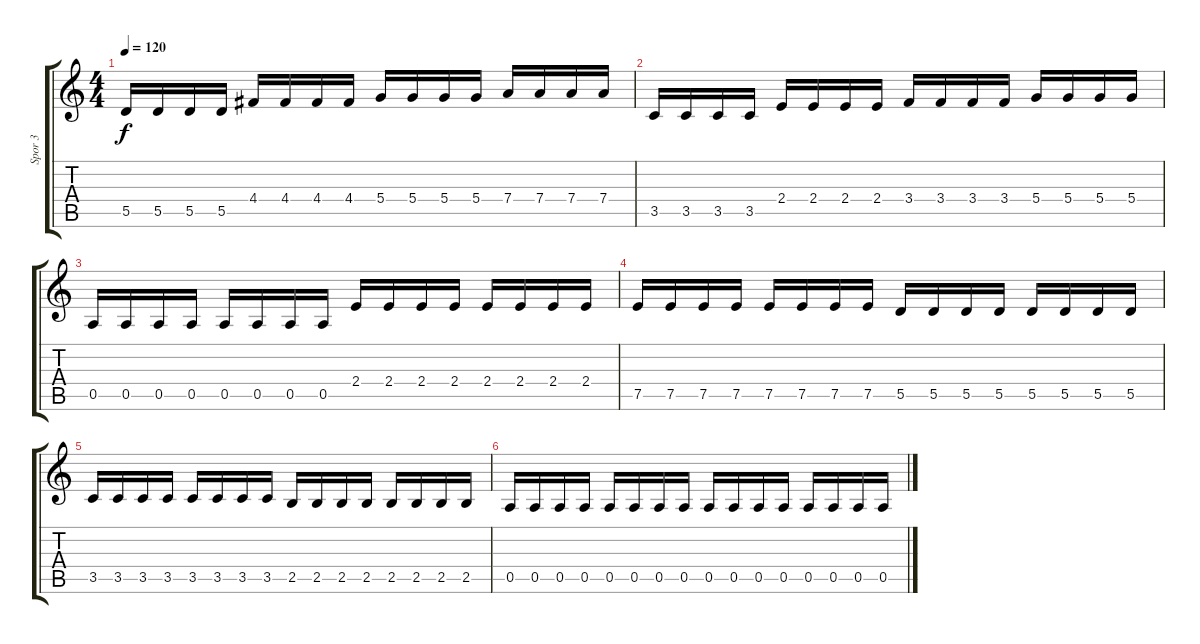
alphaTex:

\track ("Spor 3" "Spor 3") {instrument distortionguitar}
\staff {score tabs}
\tuning (E4 B3 G3 D3 A2 E2) {hide}
\ts (4 4)
\tempo 120
\clef g2
\ks c
5.5.16{dy f} 5.5.16 5.5.16 5.5.16 4.4.16 4.4.16 4.4.16 4.4.16 5.4.16 5.4.16 5.4.16 5.4.16 7.4.16 7.4.16 7.4.16 7.4.16 |
3.5.16 3.5.16 3.5.16 3.5.16 2.4.16 2.4.16 2.4.16 2.4.16 3.4.16 3.4.16 3.4.16 3.4.16 5.4.16 5.4.16 5.4.16 5.4.16 |
0.5.16 0.5.16 0.5.16 0.5.16 0.5.16 0.5.16 0.5.16 0.5.16 2.4.16 2.4.16 2.4.16 2.4.16 2.4.16 2.4.16 2.4.16 2.4.16 |
7.5.16 7.5.16 7.5.16 7.5.16 7.5.16 7.5.16 7.5.16 7.5.16 5.5.16 5.5.16 5.5.16 5.5.16 5.5.16 5.5.16 5.5.16 5.5.16 |
3.5.16 3.5.16 3.5.16 3.5.16 3.5.16 3.5.16 3.5.16 3.5.16 2.5.16 2.5.16 2.5.16 2.5.16 2.5.16 2.5.16 2.5.16 2.5.16 |
0.5.16 0.5.16 0.5.16 0.5.16 0.5.16 0.5.16 0.5.16 0.5.16 0.5.16 0.5.16 0.5.16 0.5.16 0.5.16 0.5.16 0.5.16 0.5.16
